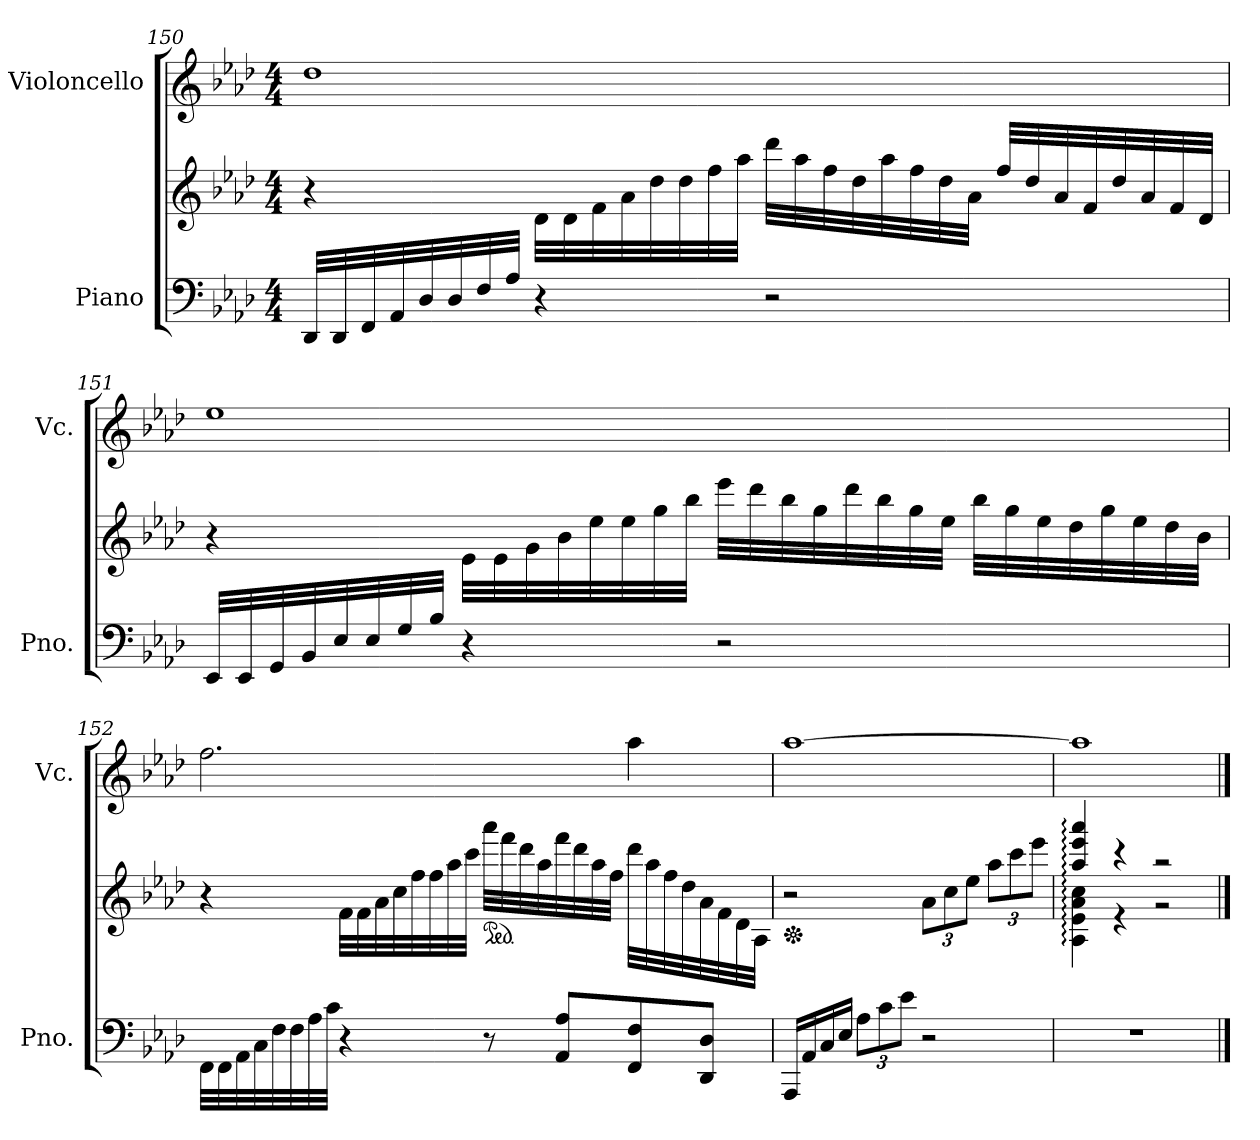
**kern	**kern	**kern
*part2	*part2	*part1
*staff3	*staff2	*staff1
*I"Piano	*	*I"Violoncello
*I'Pno.	*	*I'Vc.
!!LO:PB:g=z
*clefF4	*clefG2	*clefG2
*k[b-e-a-d-]	*k[b-e-a-d-]	*k[b-e-a-d-]
*M4/4	*M4/4	*M4/4
*MM68	*MM68	*MM68
=150	=150	=150
32DD-/LLL	4r	1dd-
32DD-/	.	.
32FF/	.	.
32AA-/	.	.
32D-/	.	.
32D-/	.	.
32F/	.	.
32A-/JJJ	.	.
4r	32d-\LLL	.
.	32d-\	.
.	32f\	.
.	32a-\	.
.	32dd-\	.
.	32dd-\	.
.	32ff\	.
.	32aa-\JJJ	.
2r	32ddd-\LLL	.
.	32aa-\	.
.	32ff\	.
.	32dd-\	.
.	32aa-\	.
.	32ff\	.
.	32dd-\	.
.	32a-\JJJ	.
.	32ff/LLL	.
.	32dd-/	.
.	32a-/	.
.	32f/	.
.	32dd-/	.
.	32a-/	.
.	32f/	.
.	32d-/JJJ	.
!!LO:LB:g=z
=151	=151	=151
32EE-/LLL	4r	1ee-
32EE-/	.	.
32GG/	.	.
32BB-/	.	.
32E-/	.	.
32E-/	.	.
32G/	.	.
32B-/JJJ	.	.
4r	32e-\LLL	.
.	32e-\	.
.	32g\	.
.	32b-\	.
.	32ee-\	.
.	32ee-\	.
.	32gg\	.
.	32bb-\JJJ	.
2r	32eee-\LLL	.
.	32ddd-\	.
.	32bb-\	.
.	32gg\	.
.	32ddd-\	.
.	32bb-\	.
.	32gg\	.
.	32ee-\JJJ	.
.	32bb-\LLL	.
.	32gg\	.
.	32ee-\	.
.	32dd-\	.
.	32gg\	.
.	32ee-\	.
.	32dd-\	.
.	32b-\JJJ	.
!!LO:LB:g=z
=152	=152	=152
32FF\LLL	4r	2.ff\
32FF\	.	.
32AA-\	.	.
32C\	.	.
32F\	.	.
32F\	.	.
32A-\	.	.
32c\JJJ	.	.
4r	32f\LLL	.
.	32f\	.
.	32a-\	.
.	32cc\	.
.	32ff\	.
.	32ff\	.
.	32aa-\	.
.	32ccc\JJJ	.
*	*ped	*
8r	32aaa-\LLL	.
.	32fff\	.
.	32ddd-\	.
.	32aa-\	.
8AA-/ 8A-/L	32fff\	.
.	32ddd-\	.
.	32aa-\	.
.	32ff\JJJ	.
8FF/ 8F/	32ddd-\LLL	4aa-\
.	32aa-\	.
.	32ff\	.
.	32dd-\	.
8DD-/ 8D-/J	32a-\	.
.	32f\	.
.	32d-\	.
.	32A-\JJJ	.
!!LO:PB:g=z
=153	=153	=153
*	*Xped	*
16AAA-/LL	2r	[1aa-
16AA-/	.	.
16C/	.	.
16E-/JJ	.	.
*Xbrackettup	*	*
12A-\L	.	.
12c\	.	.
12e-\J	.	.
*	*Xbrackettup	*
2r	12a-\L	.
.	12cc\	.
.	12ee-\J	.
.	12aa-\L	.
.	12ccc\	.
.	12eee-\J	.
=154	=154	=154
*	*^	*
1r	4aa-/: 4eee-/: 4aaa-/:	4A-\: 4e-\: 4a-\: 4cc\:	1aa-]
.	4r	4r	.
.	2r	2r	.
*	*v	*v	*
==	==	==
*-	*-	*-
